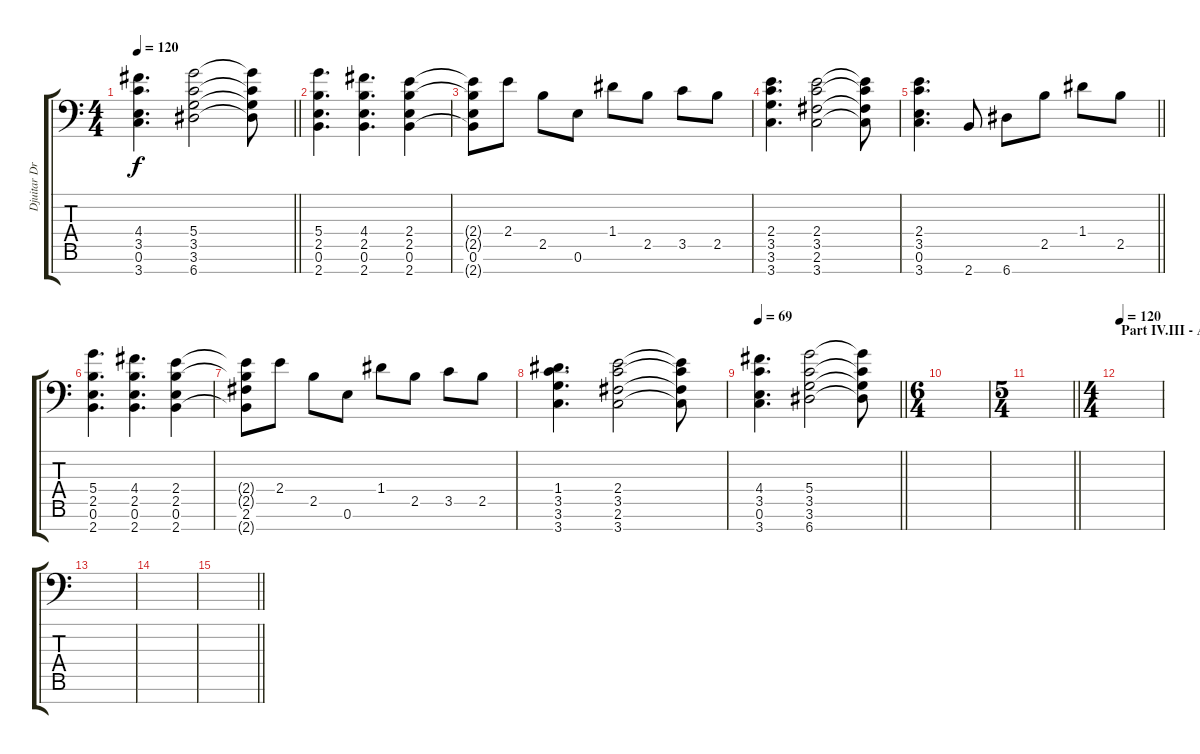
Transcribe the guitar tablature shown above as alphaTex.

\track ("Djuitar Dropped A" "Djuitar Dr") {instrument distortionguitar}
\staff {score tabs}
\tuning (E4 B3 G3 D3 A2 E2 A1) {hide}
\ts (4 4)
\tempo 120
\clef f4
\barLineRight lightlight
\ks c
(4.4 3.5 0.6 3.7).4{d dy f} (5.4 3.5 3.6 6.7).2 (5.4{t} 3.5{t} 3.6{t} 6.7{t}).8 |
(5.4 2.5 0.6 2.7).4{d} (4.4 2.5 0.6 2.7).4{d} (2.4 2.5 0.6 2.7).4 |
(2.4{t} 2.5{t} 0.6 2.7{t}).8 2.4.8 2.5.8 0.6.8 1.4.8 2.5.8 3.5.8 2.5.8 |
(2.4 3.5 3.6 3.7).4{d} (2.4 3.5 2.6 3.7).2 (2.4{t} 3.5{t} 2.6{t} 3.7{t}).8 |
\barLineRight lightlight
(2.4 3.5 0.6 3.7).4{d} 2.7.8 6.7.8 2.5.8 1.4.8 2.5.8 |
(5.4 2.5 0.6 2.7).4{d} (4.4 2.5 0.6 2.7).4{d} (2.4 2.5 0.6 2.7).4 |
(2.4{t} 2.5{t} 2.6 2.7{t}).8 2.4.8 2.5.8 0.6.8 1.4.8 2.5.8 3.5.8 2.5.8 |
(1.4 3.5 3.6 3.7).4{d} (2.4 3.5 2.6 3.7).2 (2.4{t} 3.5{t} 2.6{t} 3.7{t}).8 |
\tempo 69
\barLineRight lightlight
(4.4 3.5 0.6 3.7).4{d} (5.4 3.5 3.6 6.7).2 (5.4{t} 3.5{t} 3.6{t} 6.7{t}).8 |
\ts (6 4)
|
\ts (5 4)
\barLineRight lightlight
|
\ts (4 4)
\section ("" "Part IV.III - Abomination")
\tempo 120
|
|
|
\barLineRight lightlight
